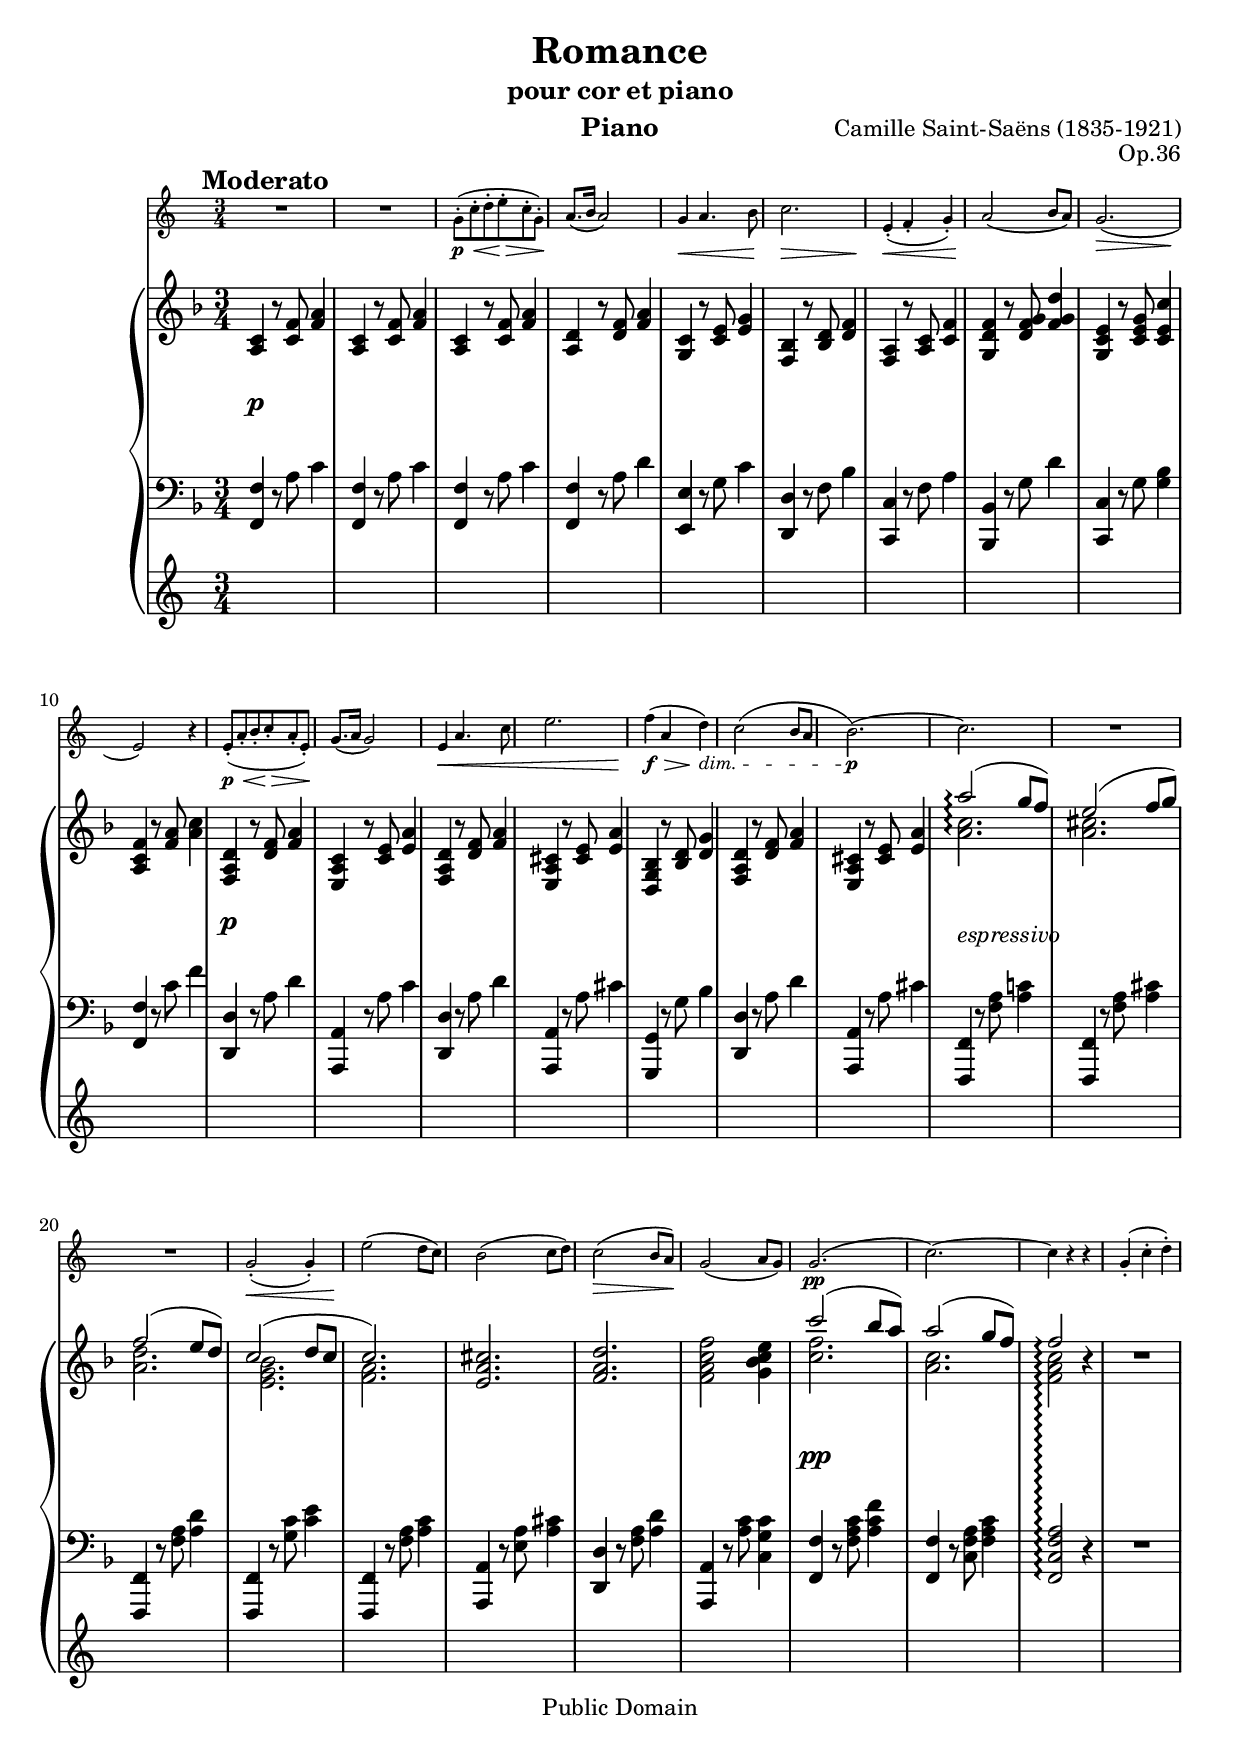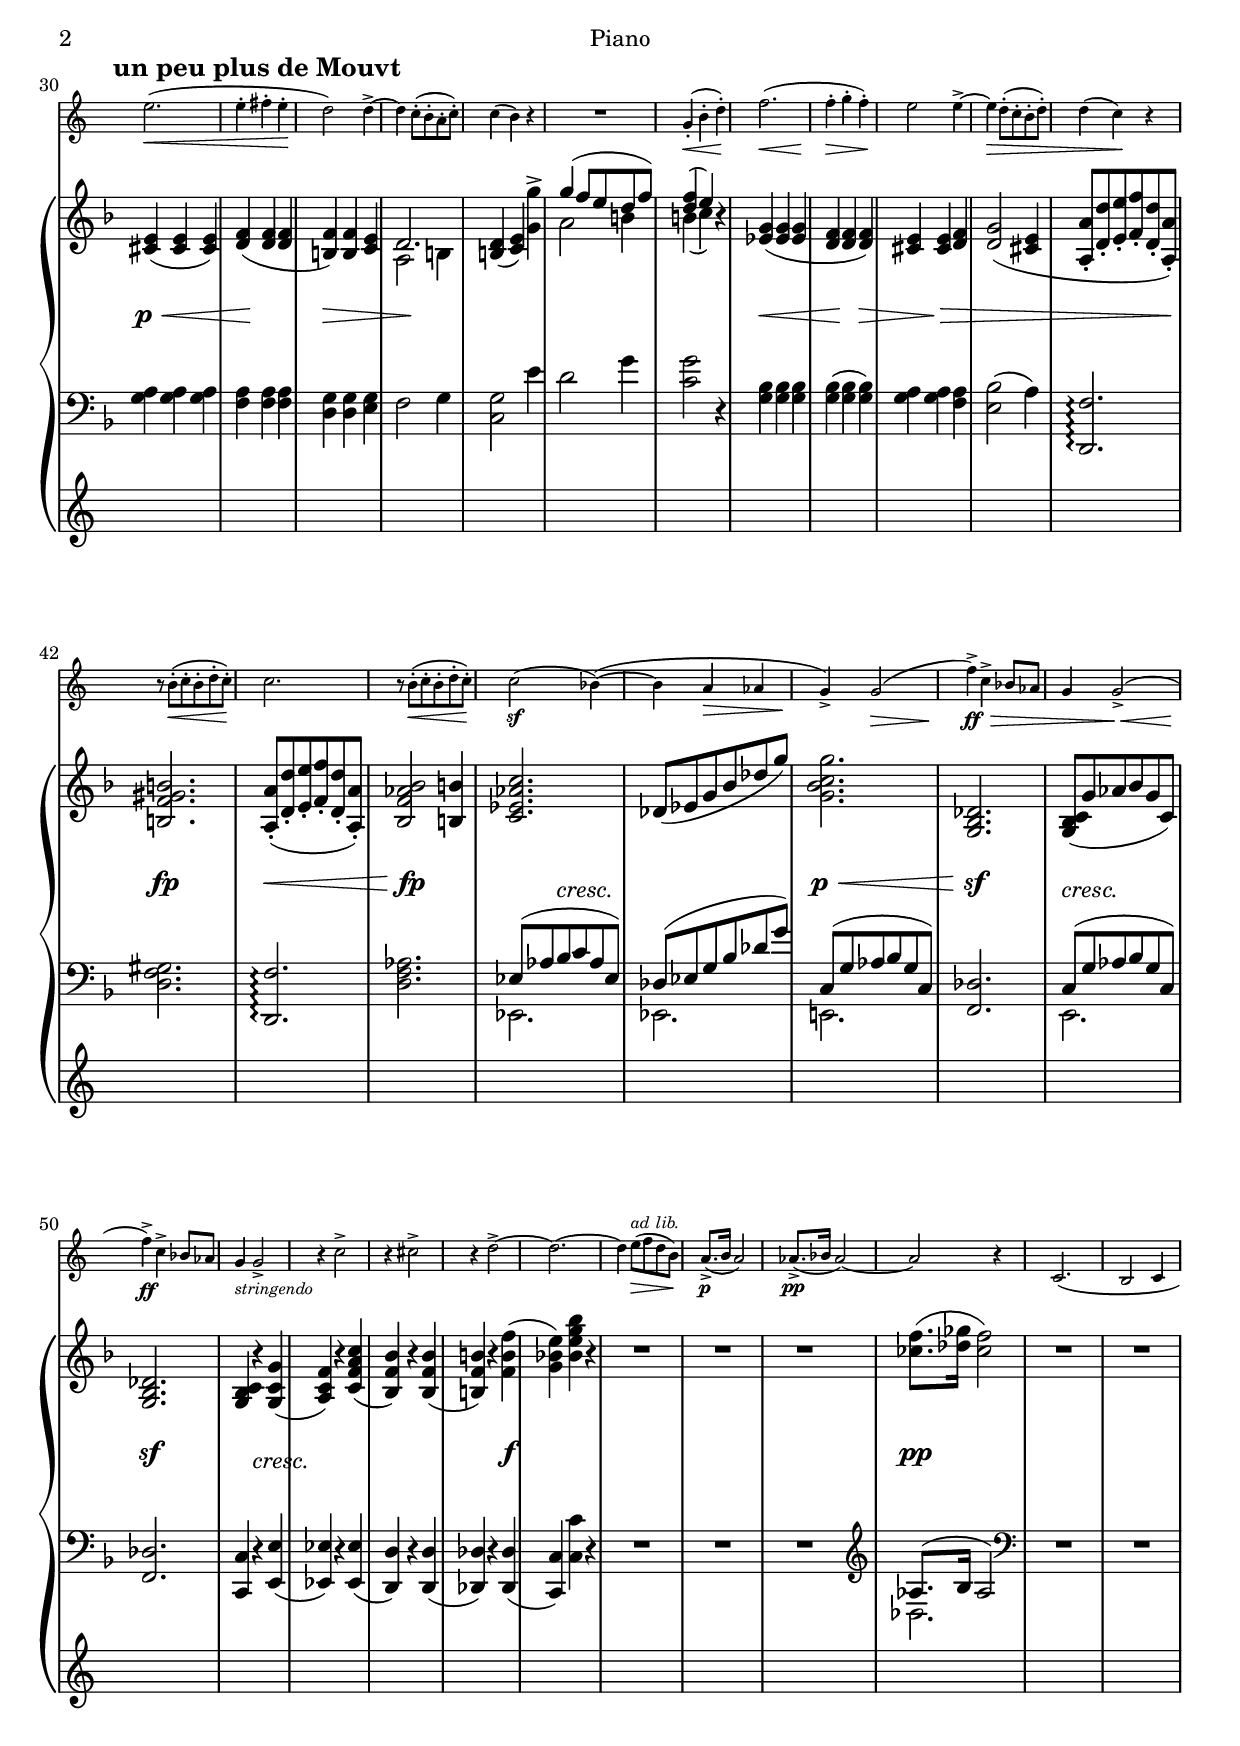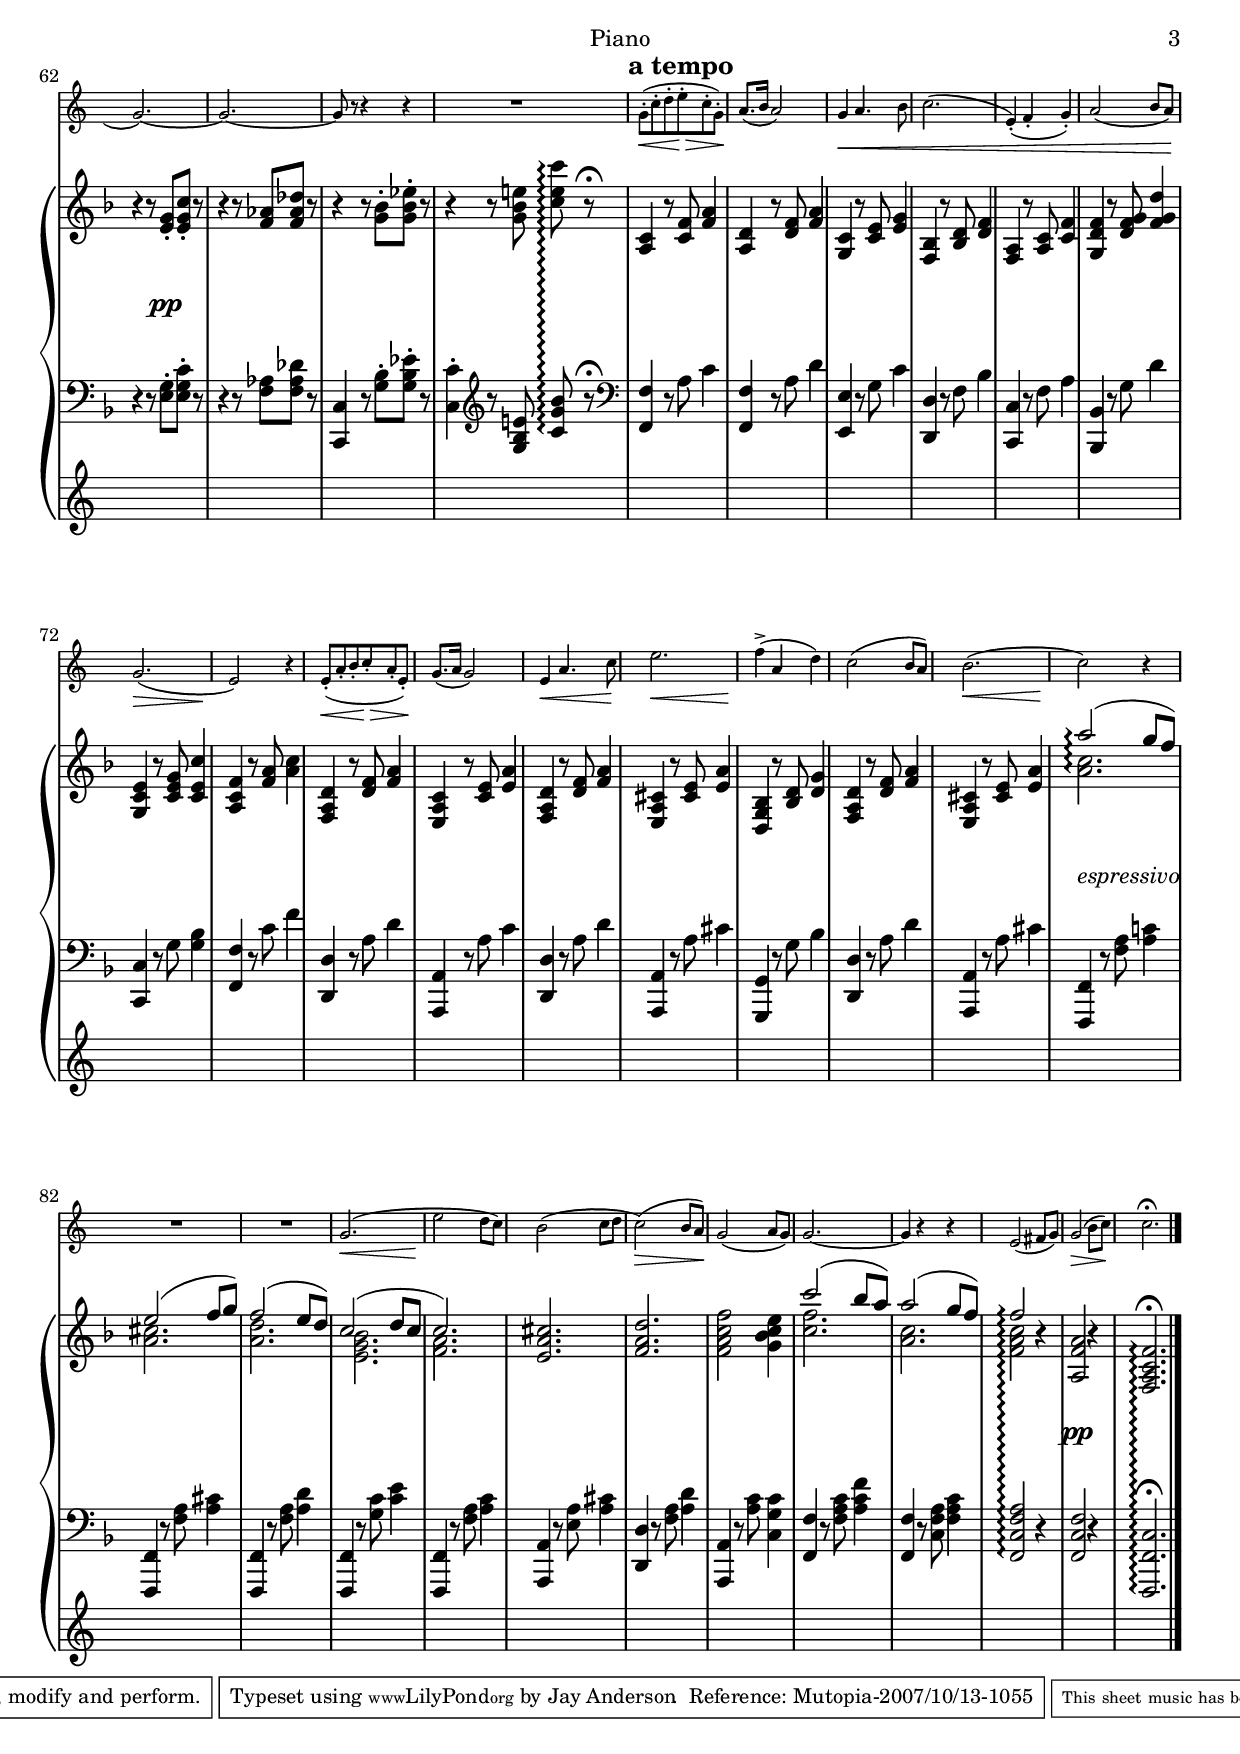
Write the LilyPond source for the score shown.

\version "2.11.34"

tempoMark = #(define-music-function (parser location markp) (string?)
#{
  \once \override Score . RehearsalMark #'self-alignment-X = #left
  \once \override Score.RehearsalMark #'extra-spacing-width = #'(+inf.0 . -inf.0)
  \mark \markup { \smaller \bold $markp }
#})

outline =
{
  \tempoMark "Moderato"
  \time 3/4
  s2.*29 |
  \tempoMark "un peu plus de Mouvt"
  s2. | \noBreak s2. | \noBreak s2.*34 |
  \tempoMark "a tempo"
  s2.*28 | \bar "|."
}


tempoMark = #(define-music-function (parser location markp) (string?)
#{
  \once \override Score . RehearsalMark #'self-alignment-X = #left
  \once \override Score.RehearsalMark #'extra-spacing-width = #'(+inf.0 . -inf.0)
  \mark \markup { \smaller \bold $markp }
#})

outline =
{
  \tempoMark "Moderato"
  \time 3/4
  s2.*29 |
  \tempoMark "un peu plus de Mouvt"
  s2. | \noBreak s2. | \noBreak s2.*34 |
  \tempoMark "a tempo"
  s2.*28 | \bar "|."
}



horn = \relative c''
{
  \transposition f
  \clef treble
  %\time 3/4
  R2.*2 |
  g8-.(\p\< c-. d-. e-.\> c-. g-.)\! |
  a8.( b16 a2) |
  g4\< a4. b8 |
  c2.\> |
  e,4-.(\< f-. g-.) |
  a2(\! b8 a) |
  g2.(\> |
  e2)\! r4 |

  e8-.(\p\< a-. b-. c-.\> a-. e-.)\! |
  g8.( a16 g2) |
  e4\< a4. c8 |
  e2. |
  f4(\f\> a, d)\dim |
  c2( b8 a |
  b2.)(\p |
  c2.) |

  R2.*2 |
  g2-.(\< g4-.) |
  e'2(\! d8 c) |
  b2( c8 d) |
  c2(\> b8 a)\! |
  g2( a8 g) |
  g2.(\pp |
  c2.~) |
  c4 r r |
  g4-.( c-. d-.) |
  e2.(\< |
  e4-. fis-. e-.\! |
  d2) d4~-> |
  d c8-.( b-. a-. c-.) |
  c4( b) r |
  R2. |

  g4-.(\< b-. d-.) |
  f2.(\< |
  f4-.(\> g-. f-.) |
  e2\! e4~-> |
  e\> d8-.( c-. b-. d-.) |
  d4( c)\! r |
  r8 b8-.(\< c-. b-. d-. c-.) |
  c2.\! |
  r8 b8-.(\< c-. b-. d-. c-.) |
  c2(\sf bes4~)( |
  bes a\> aes |
  g->)\! g2(\> |
  f'4->)\ff\> c-> bes8 aes |
  g4 g2->(\< |
  f'4->)\ff c-> bes8 aes |
  g4_\markup{\italic stringendo} g2-> |
  r4 c2-> |
  r4 cis2-> |
  r4 d2~-> |
  d2.~ |
  d4 e8(\>^\markup{\italic {ad lib.}} f d b) |
  a8.->(\p b16 a2) |
  aes8.->(\pp bes16 aes2~) |
  aes2 r4 |

  c,2.( |
  b2 c4 |
  g'2.~) |
  g~ |
  g8 r r4 r |

  R2. |
  g8-.(\< c-. d-. e-.\> c-. g-.)\! |
  a8.( b16 a2) |
  g4\< a4. b8 |
  c2.( |
  e,4-.)( f-. g-.) |
  a2( b8 a) |
  g2.(\> |
  e2)\! r4 |

  e8-.(\< a-. b-. c-.\> a-. e-.)\! |
  g8.( a16 g2) |
  e4\< a4. c8 |
  e2.\< |
  f4->(\! a, d) |
  c2( b8 a) |
  b2.(\< |
  c2)\! r4 |

  R2.*2 |
  g2.(\< |
  e'2\! d8 c) |
  b2( c8 d |
  c2)(\> b8 a)\! |
  g2( a8 g) |
  g2.~ |
  g4 r r |
  e2( fis8 g) |
  g2(\> b8 c) |
  c2.\! \fermata |
}


right = \relative c'
{
  \clef treble
  \key f \major
  \repeat unfold 3 {<c a>4 r8 <f c> <a f>4 |}
  <d, a>4 r8 <f d> <a f>4 |
  <c, g>4 r8 <e c> <g e>4 |
  <bes, f>4 r8 <d bes> <f d>4 |
  <a, f>4 r8 <c a> <f c>4 |
  <f d g,>4 r8 <g f d> <d' g, f>4 |
  <e, c g>4 r8 <g e c> <c e, c>4 |
  <f, c a>4 r8 <a f> <c a>4 |
  <d, a f>4 r8 <f d> <a f>4 |
  <c, a e>4 r8 <e c> <a e>4 |
  <d, a f>4 r8 <f d> <a f>4 |
  <cis, a e>4 r8 <e cis> <a e>4 |
  <bes, g d>4 r8 <d bes> <g d>4 |
  <d a f>4 r8 <f d> <a f>4 |
  <cis, a e>4 r8 <e cis> <a e>4 |

  <<
    {
      a'2(\arpeggio g8 f) |
      e2( f8 g) |
      f2( e8 d) |
      c2( d8 c |
      c2.) |
    }
    \\
    {
      <c a>2.\arpeggio |
      <cis a> |
      <d a> |
      <bes g e> |
      <a f> |
    }
  >>
  <cis a e>2. |
  <d a f> |
  <f c a f>2 <e c bes g>4 |
  <<
    {
      c'2( bes8 a) |
      a2( g8 f) |
      f2\arpeggio
    }
    \\
    {
      <f c>2. |
      <c a> |
      <c a f>2
    }
  >> r4 |
  R2. |
  <e, cis>4( <e cis> <e cis>) |
  <f d>4( <f d> <f d> |
  <f b,>) <f b,> <e c> |
  << d2. \\ {a2 b4} >> |
  <d b>( <e c>) <g~ g'>-> |
  <<
    {\voiceOne g'4( f8 e d f) | <f d>4( e)}
    \new Voice {\voiceTwo a,2 b4 | b( c)}
  >> \oneVoice r4 |
  <g ees>( <g ees> <g ees> |
  <f d> <f d> <f d>) |
  <e cis> <e cis> <f d> |
  <g d>2( <e cis>4 |
  <a a,>8-.( <d d,>-. <e e,>-. <f f,> -. <d d,>-. <a a,>-.) |
  <b gis f b,>2. |
  <a a,>8-.( <d d,>-. <e e,>-. <f f,> -. <d d,>-. <a a,>-.) |
  <bes aes f bes,>2 <b b,>4 |
  <c aes ees c>2. |
  des,8( ees g bes des g) |
  <g c, bes g>2. |
  <des, bes g> |
  <c bes g>8( g' aes bes g c,) |
  <des bes g>2. |
  <c bes g>4 r <g' c, g>( |
  <f c a>) r <c' a f c>( |
  <bes f bes,>) r <bes f bes,>( |
  <b f b,>) r <f' b, f>( |
  <e bes g>) <bes' g e bes> r |
  R2.*3 |
  <f ces>8.( <ges des>16 <f ces>2) |
  R2.*2 |
  r4 r8 <g, e>-. <c g e>-. r |
  r4 r8 <aes f> <des aes f> r | %NOTE: Why no staccato marks here in source?
  r4 r8 <bes g>-. <ees bes g>-. r |
  r4 r8 <e bes g> <c e c'>\noBeam\arpeggio r\fermata |

  <c, a>4 r8 <f c> <a f>4 |
  <d, a>4 r8 <f d> <a f>4 |
  <c, g>4 r8 <e c> <g e>4 |
  <bes, f>4 r8 <d bes> <f d>4 |
  <a, f>4 r8 <c a> <f c>4 |
  <f d g,>4 r8 <g f d> <d' g, f>4 |
  <e, c g>4 r8 <g e c> <c e, c>4 |
  <f, c a>4 r8 <a f> <c a>4 |
  <d, a f>4 r8 <f d> <a f>4 |
  <c, a e>4 r8 <e c> <a e>4 |
  <d, a f>4 r8 <f d> <a f>4 |
  <cis, a e>4 r8 <e cis> <a e>4 |
  <bes, g d>4 r8 <d bes> <g d>4 |
  <d a f>4 r8 <f d> <a f>4 |
  <cis, a e>4 r8 <e cis> <a e>4 |

  <<
    {
      a'2(\arpeggio g8 f) |
      e2( f8 g) |
      f2( e8 d) |
      c2( d8 c |
      c2.) |
    }
    \\
    {
      <c a>2.\arpeggio |
      <cis a> |
      <d a> |
      <bes g e> |
      <a f> |
    }
  >>
  <cis a e>2. |
  <d a f> |
  <f c a f>2 <e c bes g>4 |
  <<
    {
      c'2( bes8 a) |
      a2( g8 f) |
      f2\arpeggio
    }
    \\
    {
      <f c>2. |
      <c a> |
      <c a f>2
    }
  >> r4 |
  <a f a,>2 r4 |
  <f c a f>2.\fermata \arpeggio |
}

left = \relative c
{
  \clef bass
  \key f \major
  \repeat unfold 3 {<f f,>4 r8 a c4 |}
  <f, f,>4 r8 a d4 |
  <e, e,>4 r8 g c4 |
  <d, d,>4 r8 f bes4 |
  <c, c,>4 r8 f a4 |
  <bes, bes,>4 r8 g' d'4 |
  <c, c,>4 r8 g' <bes g>4 |
  <f f,>4 r8 c' f4 |
  <d, d,>4 r8 a' d4 |
  <a, a,>4 r8 a' c4 |
  <d, d,>4 r8 a' d4 |
  <a, a,>4 r8 a' cis4 |
  <g, g,>4 r8 g' bes4 |
  <d, d,>4 r8 a'8 d4 |
  <a, a,>4 r8 a' cis4 |
  <f,, f,>4 r8 <f' a> <a c>4 |
  <f, f,>4 r8 <f' a> <a cis>4 |
  <f, f,>4 r8 <f' a> <a d>4 |
  <f, f,>4 r8 <g' c> <c e>4 |
  <f,, f,>4 r8 <f' a> <a c>4 |
  <a, a,>4 r8 <e' a> <a cis>4 |
  <d, d,>4 r8 <f a> <a d>4 |
  <a, a,>4 r8 <a' c>8 <g c c,>4 |
  <f f,>4 r8 <f a c> <a c f>4 |
  <f f,>4 r8 <a f c> <c a f>4 |
  <a f c f,>2\arpeggio r4 |
  R2. |

  \repeat unfold 3 {<a g>4} |
  \repeat unfold 3 {<a f>4} |
  <g d> <g d> <g e> |
  f2 g4 |
  <g c,>2 e'4 |
  d2 g4 |
  <g c,>2 r4 |
  <bes, g>4 <bes g> <bes g> |
  <bes g>( <bes g> <bes g>) |
  <a g> <a g> <a f> |
  <bes e,>2( a4) |
  <f d,>2.\arpeggio |
  <gis f d>2. |
  <f d,>2.\arpeggio |
  <aes f d>2. |
  <<
    {
      ees8( aes bes c aes ees) |
      des( ees g bes des g) |
      c,,( g' aes bes g c,) |
    }
    \\
    {
      ees,2. |
      ees |
      e |
    }
  >>
  <des' f,>2. |
  <<
    {
      c8( g' aes bes g c,) |
    }
    \\
    {
      e,2. |
    }
  >>
  <des' f,>2. |
  <c c,>4 r <e e,>( |
  <ees ees,>) r <ees ees,>( |
  <d d,>) r <d d,>( |
  <des des,>) r <des des,>( |
  <c c,>) <c c'> r |
  R2.*3 |

  \clef treble
  <<
    {aes'8.( bes16 aes2)}
    \\
    {des,2.}
  >> |
  \clef bass
  R2.*2 |
  r4 r8 <g e>-. <c g e>-. r |
  r4 r8 <aes f> <des aes f> r | %NOTE: Why no staccato marks here in source?
  <c, c,>4 r8 <bes' g>-. <ees bes g>-. r |
  <c c,>4-. \clef treble r8 <e bes g> <bes' g c,>\noBeam\arpeggio r\fermata |
  \clef bass

  <f, f,>4 r8 a c4 |
  <f, f,>4 r8 a d4 |
  <e, e,>4 r8 g c4 |
  <d, d,>4 r8 f bes4 |
  <c, c,>4 r8 f a4 |
  <bes, bes,>4 r8 g' d'4 |
  <c, c,>4 r8 g' <bes g>4 |
  <f f,>4 r8 c' f4 |
  <d, d,>4 r8 a' d4 |
  <a, a,>4 r8 a' c4 |
  <d, d,>4 r8 a' d4 |
  <a, a,>4 r8 a' cis4 |
  <g, g,>4 r8 g' bes4 |
  <d, d,>4 r8 a'8 d4 |
  <a, a,>4 r8 a' cis4 |
  <f,, f,>4 r8 <f' a> <a c>4 |
  <f, f,>4 r8 <f' a> <a cis>4 |
  <f, f,>4 r8 <f' a> <a d>4 |
  <f, f,>4 r8 <g' c> <c e>4 |
  <f,, f,>4 r8 <f' a> <a c>4 |
  <a, a,>4 r8 <e' a> <a cis>4 |
  <d, d,>4 r8 <f a> <a d>4 |
  <a, a,>4 r8 <a' c>8 <g c c,>4 |
  <f f,>4 r8 <f a c> <a c f>4 |
  <f f,>4 r8 <a f c> <c a f>4 |
  <a f c f,>2\arpeggio r4 |
  <f c f,>2 r4 |
  <c f, f,>2.\fermata \arpeggio |
}

dynamics =
{
  s2.*10\p |
  s2.*7\p |
  s2.*8-\markup{\italic espressivo} |
  s2.*4\pp |
  s2.\p\< | s\! | s\> | s\! |
  s2.*3 |
  s2.\< | s4\! s s\> | s s\> s |
  s2.*2 |
  s2.\fp |
  s2.\< |
  s2.\fp |
  s4 s-\markup{\italic cresc.} s |
  s2. |
  s2.\p\< |
  s2.\sf |
  s2.-\markup{\italic cresc.} |
  s2.\sf |
  s4 s-\markup{\italic cresc.} s |
  s2.*2 |
  s4 s s\f |
  s2.*4 |
  s2.*3\pp |
  s4 s8 s\pp s4 |
  s2.*3 |

  %a tempo
  s2.*15 |
  s2.*11-\markup{\italic espressivo} |
  s2.*2\pp |
}



\paper
{
  #(define page-breaking ly:page-turn-breaking)
  ragged-last-bottom = ##f
}

instrument = "Piano"
\header
{
  title = \markup{Romance}
  subtitle = \markup{pour cor et piano}
  composer = "Camille Saint-Saëns (1835-1921)"
  instrument = \instrument
  opus = "Op.36"

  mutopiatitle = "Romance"
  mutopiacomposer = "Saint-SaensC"
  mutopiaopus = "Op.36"
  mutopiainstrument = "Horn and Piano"
  date = "n.d. 1871"
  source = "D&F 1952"
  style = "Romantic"
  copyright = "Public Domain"
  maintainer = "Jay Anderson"
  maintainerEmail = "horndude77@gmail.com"
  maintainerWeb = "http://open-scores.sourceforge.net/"
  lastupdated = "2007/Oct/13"
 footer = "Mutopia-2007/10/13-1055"
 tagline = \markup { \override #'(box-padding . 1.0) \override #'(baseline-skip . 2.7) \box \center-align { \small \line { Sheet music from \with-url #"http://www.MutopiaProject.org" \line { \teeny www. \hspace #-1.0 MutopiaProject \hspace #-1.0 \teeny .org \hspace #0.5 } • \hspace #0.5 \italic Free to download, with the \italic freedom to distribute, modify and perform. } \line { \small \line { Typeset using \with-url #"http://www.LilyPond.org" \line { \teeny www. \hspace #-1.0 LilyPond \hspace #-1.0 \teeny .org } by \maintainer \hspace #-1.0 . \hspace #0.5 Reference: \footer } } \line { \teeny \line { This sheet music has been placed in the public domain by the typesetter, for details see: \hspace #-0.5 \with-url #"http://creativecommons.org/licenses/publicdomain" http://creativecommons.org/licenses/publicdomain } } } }
}


\score
{
  <<
    \new Staff = horn
    \with
    {
      fontSize = #-3
      \override StaffSymbol #'staff-space = #(magstep -3)
    }
    {
      #(set-accidental-style 'modern)
      \horn
    }
    \new PianoStaff
    <<
      \set PianoStaff.connectArpeggios = ##t
      \new Staff
      {
        %NOTE: Rests and notes were too close to the barline. This is inserted
        %to correct the spacing (specifically next-note).
        \override Staff.BarLine #'space-alist = #'((time-signature extra-space . 0.75) (custos minimum-space . 2.0) (clef minimum-space . 1.0) (key-signature extra-space . 1.0) (first-note fixed-space . 1.3) (next-note semi-fixed-space . 5.0) (right-edge extra-space . 0.0))
        #(set-accidental-style 'modern)
        \right
      }
      \new Dynamics = "dynamics" \dynamics
      \new Staff
      {
        #(set-accidental-style 'modern)
        \left
      }
      %\new Dynamics = "pedals" \pedals
      \outline
    >>
  >>
  \layout
  {
    \context
    {
      \type "Engraver_group"
      \name "Dynamics"
      \alias Voice
      \consists "Output_property_engraver"

      \override VerticalAxisGroup #'minimum-Y-extent = #'(-1 . 1)
      pedalSustainStrings = #'("Ped." "*Ped." "*")
      pedalUnaCordaStrings = #'("una corda" "" "tre corde")

      \consists "Piano_pedal_engraver"
      \consists "Script_engraver"
      \consists "Dynamic_engraver"
      \consists "Text_engraver"
      \consists "Text_spanner_engraver"

      %\override TextScript #'font-size = #2
      %\override TextScript #'font-shape = #'italic
      %\override TextScript #'extra-offset = #'(0 . 1.75)
      %\override DynamicText #'extra-offset = #'(0 . 2.5)
      %\override DynamicTextSpanner #'extra-offset = #'(0 . 2.5)
      %\override Hairpin #'extra-offset = #'(0 . 2.5)

      \consists "Skip_event_swallow_translator"

      \consists "Axis_group_engraver"
    }
    \context
    {
      \PianoStaff
      \accepts Dynamics
      %\override VerticalAlignment #'forced-distance = #7
    }
  }
}

\score
{
  <<
    \new Staff
    {
      \set Staff.midiInstrument = "french horn"
      \horn
    }
    \new PianoStaff
    <<
      \new Staff="RH" { << \right \dynamics >> }
      \new Staff="LH" { << \left \dynamics >> }
    >>
    << \outline >>
  >>
  \midi { }
}

